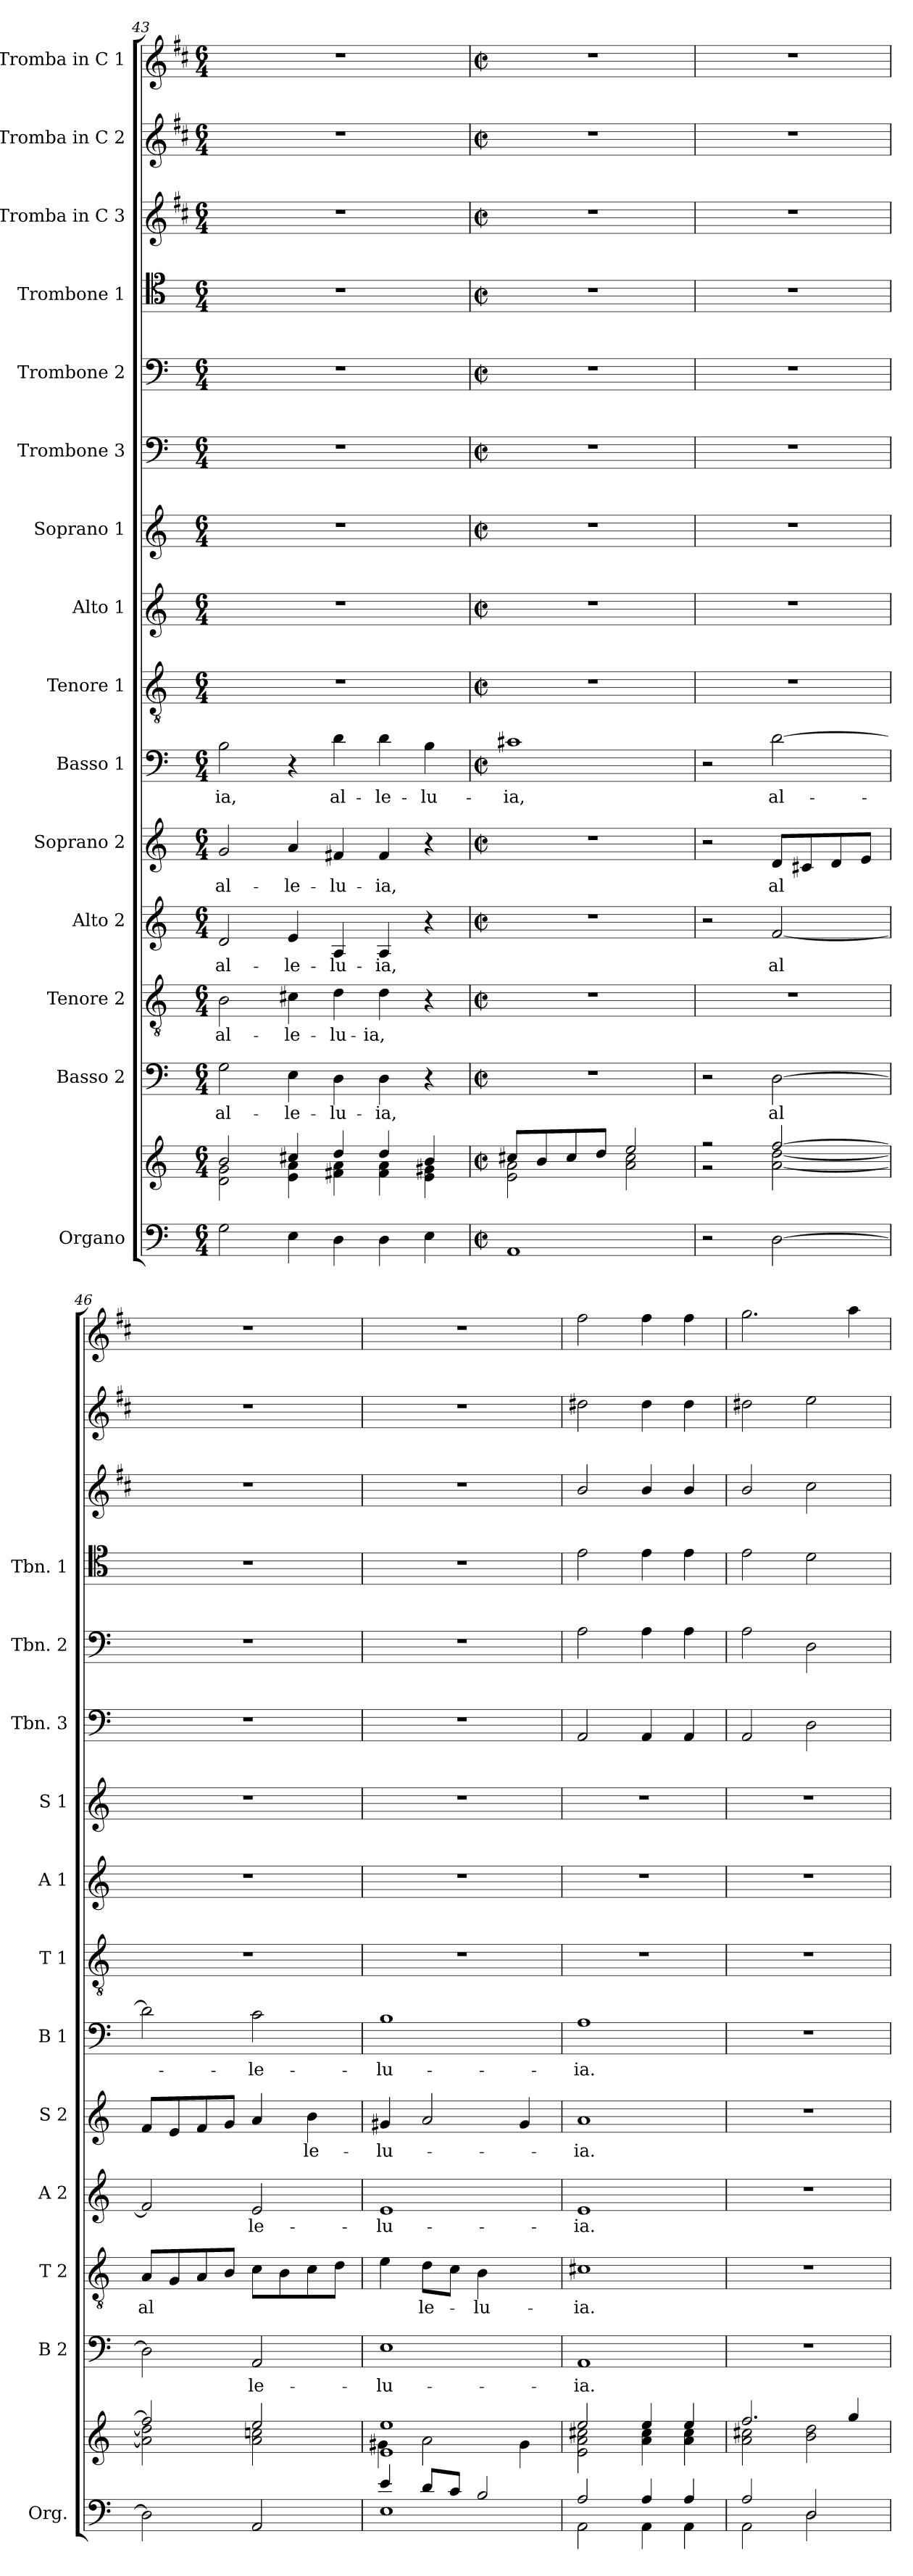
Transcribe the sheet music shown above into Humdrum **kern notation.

**kern	**kern	**kern	**text	**kern	**text	**kern	**text	**kern	**text	**kern	**text	**kern	**kern	**kern	**kern	**kern	**kern	**kern	**kern	**kern
*part15	*part15	*part14	*part14	*part13	*part13	*part12	*part12	*part11	*part11	*part10	*part10	*part9	*part8	*part7	*part6	*part5	*part4	*part3	*part2	*part1
*staff16	*staff15	*staff14	*staff14	*staff13	*staff13	*staff12	*staff12	*staff11	*staff11	*staff10	*staff10	*staff9	*staff8	*staff7	*staff6	*staff5	*staff4	*staff3	*staff2	*staff1
*I"Organo	*	*I"Basso 2	*	*I"Tenore 2	*	*I"Alto 2	*	*I"Soprano 2	*	*I"Basso 1	*	*I"Tenore 1	*I"Alto 1	*I"Soprano 1	*I"Trombone 3	*I"Trombone 2	*I"Trombone 1	*I"Tromba in C 3	*I"Tromba in C 2	*I"Tromba in C 1
*I'Org.	*	*I'B 2	*	*I'T 2	*	*I'A 2	*	*I'S 2	*	*I'B 1	*	*I'T 1	*I'A 1	*I'S 1	*I'Tbn. 3	*I'Tbn. 2	*I'Tbn. 1	*	*	*
*clefF4	*clefG2	*clefF4	*	*clefGv2	*	*clefG2	*	*clefG2	*	*clefF4	*	*clefGv2	*clefG2	*clefG2	*clefF4	*clefF4	*clefC4	*clefG2	*clefG2	*clefG2
*	*	*	*	*	*	*	*	*	*	*	*	*	*	*	*	*	*	*ITrd1c2	*ITrd1c2	*ITrd1c2
*k[]	*k[]	*k[]	*	*k[]	*	*k[]	*	*k[]	*	*k[]	*	*k[]	*k[]	*k[]	*k[]	*k[]	*k[]	*k[]	*k[]	*k[]
*a:	*a:	*a:	*	*a:	*	*a:	*	*a:	*	*a:	*	*a:	*a:	*a:	*a:	*a:	*a:	*a:	*a:	*a:
*M6/4	*M6/4	*M6/4	*	*M6/4	*	*M6/4	*	*M6/4	*	*M6/4	*	*M6/4	*M6/4	*M6/4	*M6/4	*M6/4	*M6/4	*M6/4	*M6/4	*M6/4
=43	=43	=43	=43	=43	=43	=43	=43	=43	=43	=43	=43	=43	=43	=43	=43	=43	=43	=43	=43	=43
*	*^	*	*	*	*	*	*	*	*	*	*	*	*	*	*	*	*	*	*	*
2G\	2b/	2d\ 2g\	2G\	al-	2B\	al-	2d/	al-	2g/	al-	2B\	-ia,	1.r	1.r	1.r	1.r	1.r	1.r	1.r	1.r	1.r
4E\	4cc#X/	4e\ 4a\	4E\	-le-	4c#X\	-le-	4e/	-le-	4a/	-le-	4r	.	.	.	.	.	.	.	.	.	.
4D\	4dd/	4f#X\ 4a\	4D\	-lu-	4d\	-lu-	4A/	-lu-	4f#X/	-lu-	4d\	al-	.	.	.	.	.	.	.	.	.
4D\	4dd/	4f#\ 4a\	4D\	-ia,	4d\	-ia,	4A/	-ia,	4f#/	-ia,	4d\	-le-	.	.	.	.	.	.	.	.	.
4E\	4b/	4e\ 4g#X\	4r	.	4r	.	4r	.	4r	.	4B\	-lu-	.	.	.	.	.	.	.	.	.
=44	=44	=44	=44	=44	=44	=44	=44	=44	=44	=44	=44	=44	=44	=44	=44	=44	=44	=44	=44	=44	=44
*M2/2	*M2/2	*	*M2/2	*	*M2/2	*	*M2/2	*	*M2/2	*	*M2/2	*	*M2/2	*M2/2	*M2/2	*M2/2	*M2/2	*M2/2	*M2/2	*M2/2	*M2/2
*met(c|)	*met(c|)	*	*met(c|)	*	*met(c|)	*	*met(c|)	*	*met(c|)	*	*met(c|)	*	*met(c|)	*met(c|)	*met(c|)	*met(c|)	*met(c|)	*met(c|)	*met(c|)	*met(c|)	*met(c|)
1AA	8cc#X/L	2e\ 2a\	1r	.	1r	.	1r	.	1r	.	1c#X	-ia,	1r	1r	1r	1r	1r	1r	1r	1r	1r
.	8b/	.	.	.	.	.	.	.	.	.	.	.	.	.	.	.	.	.	.	.	.
.	8cc#/	.	.	.	.	.	.	.	.	.	.	.	.	.	.	.	.	.	.	.	.
.	8dd/J	.	.	.	.	.	.	.	.	.	.	.	.	.	.	.	.	.	.	.	.
.	2ee/	2a\ 2cc#\	.	.	.	.	.	.	.	.	.	.	.	.	.	.	.	.	.	.	.
=45	=45	=45	=45	=45	=45	=45	=45	=45	=45	=45	=45	=45	=45	=45	=45	=45	=45	=45	=45	=45	=45
2r	2r	2r	2r	.	1r	.	2r	.	2r	.	2r	.	1r	1r	1r	1r	1r	1r	1r	1r	1r
[2D\	[>2ff/	[<2a\ [<2dd\	[2D\	al	.	.	[2f/	al	8d/L	al	[2d\	al-	.	.	.	.	.	.	.	.	.
.	.	.	.	.	.	.	.	.	8c#X/	.	.	.	.	.	.	.	.	.	.	.	.
.	.	.	.	.	.	.	.	.	8d/	.	.	.	.	.	.	.	.	.	.	.	.
.	.	.	.	.	.	.	.	.	8e/J	.	.	.	.	.	.	.	.	.	.	.	.
!!LO:PB:g=z
=46	=46	=46	=46	=46	=46	=46	=46	=46	=46	=46	=46	=46	=46	=46	=46	=46	=46	=46	=46	=46	=46
2D\]	2ff/]	2a\] 2dd\]	2D\]	.	8A/L	al	2f/]	.	8f/L	.	2d\]	.	1r	1r	1r	1r	1r	1r	1r	1r	1r
.	.	.	.	.	8G/	.	.	.	8e/	.	.	.	.	.	.	.	.	.	.	.	.
.	.	.	.	.	8A/	.	.	.	8f/	.	.	.	.	.	.	.	.	.	.	.	.
.	.	.	.	.	8B/J	.	.	.	8g/J	.	.	.	.	.	.	.	.	.	.	.	.
2AA/	2ee/	2a\ 2ccn\	2AA/	le-	8c\L	.	2e/	le-	4a/	.	2c\	-le-	.	.	.	.	.	.	.	.	.
.	.	.	.	.	8B\	.	.	.	.	.	.	.	.	.	.	.	.	.	.	.	.
.	.	.	.	.	8c\	.	.	.	4b\	le-	.	.	.	.	.	.	.	.	.	.	.
.	.	.	.	.	8d\J	.	.	.	.	.	.	.	.	.	.	.	.	.	.	.	.
=47	=47	=47	=47	=47	=47	=47	=47	=47	=47	=47	=47	=47	=47	=47	=47	=47	=47	=47	=47	=47	=47
*^	*	*	*	*	*	*	*	*	*	*	*	*	*	*	*	*	*	*	*	*	*
4e/	1E	1e 1ee	4g#X\	1E	-lu-	4e\	.	1e	-lu-	4g#X/	-lu-	1B	-lu-	1r	1r	1r	1r	1r	1r	1r	1r	1r
8d/L	.	.	2a\	.	.	8d\L	le-	.	.	2a/	.	.	.	.	.	.	.	.	.	.	.	.
8c/J	.	.	.	.	.	8c\J	.	.	.	.	.	.	.	.	.	.	.	.	.	.	.	.
2B/	.	.	.	.	.	4B\	-lu-	.	.	.	.	.	.	.	.	.	.	.	.	.	.	.
.	.	.	4g#\	.	.	4ryy	.	.	.	4g#/	.	.	.	.	.	.	.	.	.	.	.	.
=48	=48	=48	=48	=48	=48	=48	=48	=48	=48	=48	=48	=48	=48	=48	=48	=48	=48	=48	=48	=48	=48	=48
2A/	2AA\	2ee/	2e\ 2a\ 2cc#X\	1AA	-ia.	1c#X	-ia.	1e	-ia.	1a	-ia.	1A	-ia.	1r	1r	1r	2AA/	2A\	2e\	2a/	2cc#X\	2ee\
4A/	4AA\	4ee/	4a\ 4cc#\	.	.	.	.	.	.	.	.	.	.	.	.	.	4AA/	4A\	4e\	4a/	4cc#\	4ee\
4A/	4AA\	4ee/	4a\ 4cc#\	.	.	.	.	.	.	.	.	.	.	.	.	.	4AA/	4A\	4e\	4a/	4cc#\	4ee\
=49	=49	=49	=49	=49	=49	=49	=49	=49	=49	=49	=49	=49	=49	=49	=49	=49	=49	=49	=49	=49	=49	=49
2A/	2AA\	2.ff/	2a\ 2cc#X\	1r	.	1r	.	1r	.	1r	.	1r	.	1r	1r	1r	2AA/	2A\	2e\	2a/	2cc#X\	2.ff\
2D/	2D\	.	2b\ 2dd\	.	.	.	.	.	.	.	.	.	.	.	.	.	2D\	2D\	2d\	2b\	2dd\	.
.	.	4gg/	.	.	.	.	.	.	.	.	.	.	.	.	.	.	.	.	.	.	.	4gg\
*v	*v	*	*	*	*	*	*	*	*	*	*	*	*	*	*	*	*	*	*	*	*	*
*	*v	*v	*	*	*	*	*	*	*	*	*	*	*	*	*	*	*	*	*	*	*
=	=	=	=	=	=	=	=	=	=	=	=	=	=	=	=	=	=	=	=	=
*-	*-	*-	*-	*-	*-	*-	*-	*-	*-	*-	*-	*-	*-	*-	*-	*-	*-	*-	*-	*-
